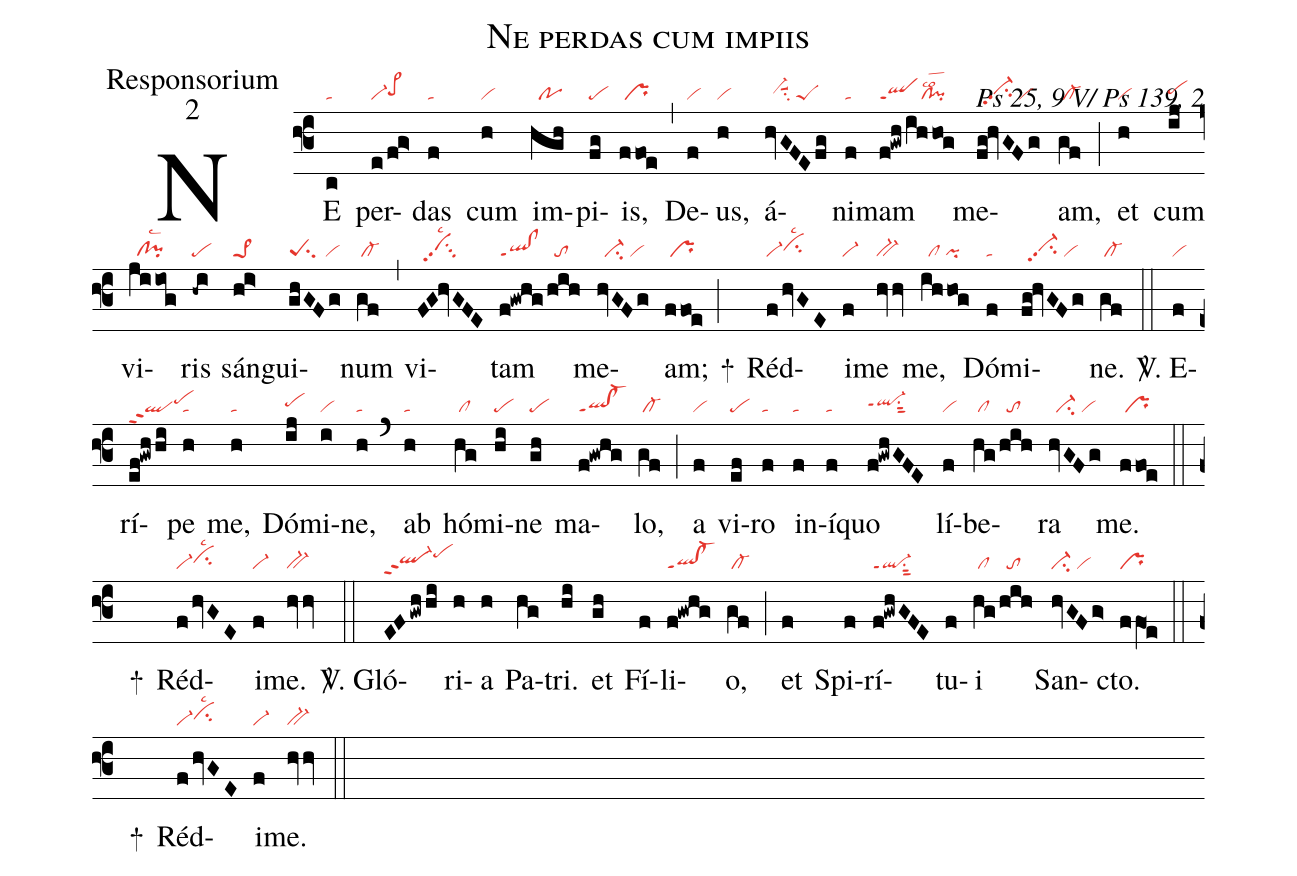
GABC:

name:Ne perdas cum impiis;
office-part:Responsorium;
mode:2;
commentary:Ps 25, 9 V/ Ps 139, 2;
nabc-lines:1;
%%
(f3)NE(c|ta) per(e/fg>|vi-pe>hh)das(f|ta) cum(h|vi) im(hgh|//po)pi(fg|pe)is,(ffoe|/pr) (,) De(f|vi)us,(h|vi) á(hvGFEfg|//vi-hhsuu1su2/peS)ni(f|ta)mam(f!gwh|qlppt1|/ihhog|////cl!pilsco2) me(fg!hvGFg|//vi-hhpp2su2/vi)am,(gf|/cl-) (;) et(h|vi) cum(ij|pehh) vi(jiiog|//cl!pilsc2)ris(-hi|pe) sán(hi>|pe>1)gui(ghGFg|peSsu2/vi)num(gf|/cl-) (,) vi(FG!hvGFE|//vihhpp2su3lsc2)tam(f!gwhg|ql!clppt1|/hih|//to) me(hvGFg|//vi-su2/vi)am;(ffoe|/pr) (;)
+() Réd(f/hvGE|vi-cihhlsc2)i(f|vi-)me(hvhv|bv-) me,(ihhog|//cl/pi) Dó(f|ta)mi(fg!hvGFg|//vi-hhpp2su2/vi)ne.(gf|/cl-) (::)

<sp>V/</sp>. E(f|vi)rí(ef!gwhhi|qlppt2pehi)pe(h|ta) me,(h|ta) Dó(ij|pehh)mi(i|vi)ne,(h|ta) (`) ab(h|ta) hó(hg|/cl)mi(hi|pe)ne(gh|pe) ma(f!gwhg|ql!cl-ppt1)lo,(gf|/cl-) (;) a(f|vi) vi(ef|pe)ro(f|ta) in(f|ta)í(f|ta)quo(f!gwhGFE|ql-hhppt1su1sut2) lí(f|vi)be(hg|/cl|/hih|//to)ra(hvGFg|//vi-su2/vi) me.(ffoe|/pr) (::)
+() Réd(f/hvGE|vi-cihhlsc2)i(f|vi-)me.(hvhv|bv-) (::)

<sp>V/</sp>. Gló(EFgwhhi|ql-hhppt2pehj)ri(h)a(h) Pa(hg)tri.(hi)
et(gh) Fí(f)li(f!gwhg|ql!cl-ppt1)o,(gf|/cl-) (;)
et(f) Spi(f)rí(f!gwhGFE|ql-ppt1su1sut2)tu(f)i(hg|/cl|/hih|//to) San(hvGFg>|ci-/vi)cto.(ffO1e|pr) (::)
+() Réd(f/hvGE|vi-cihhlsc2)i(f|vi-)me.(hvhv|bv-) (::)
